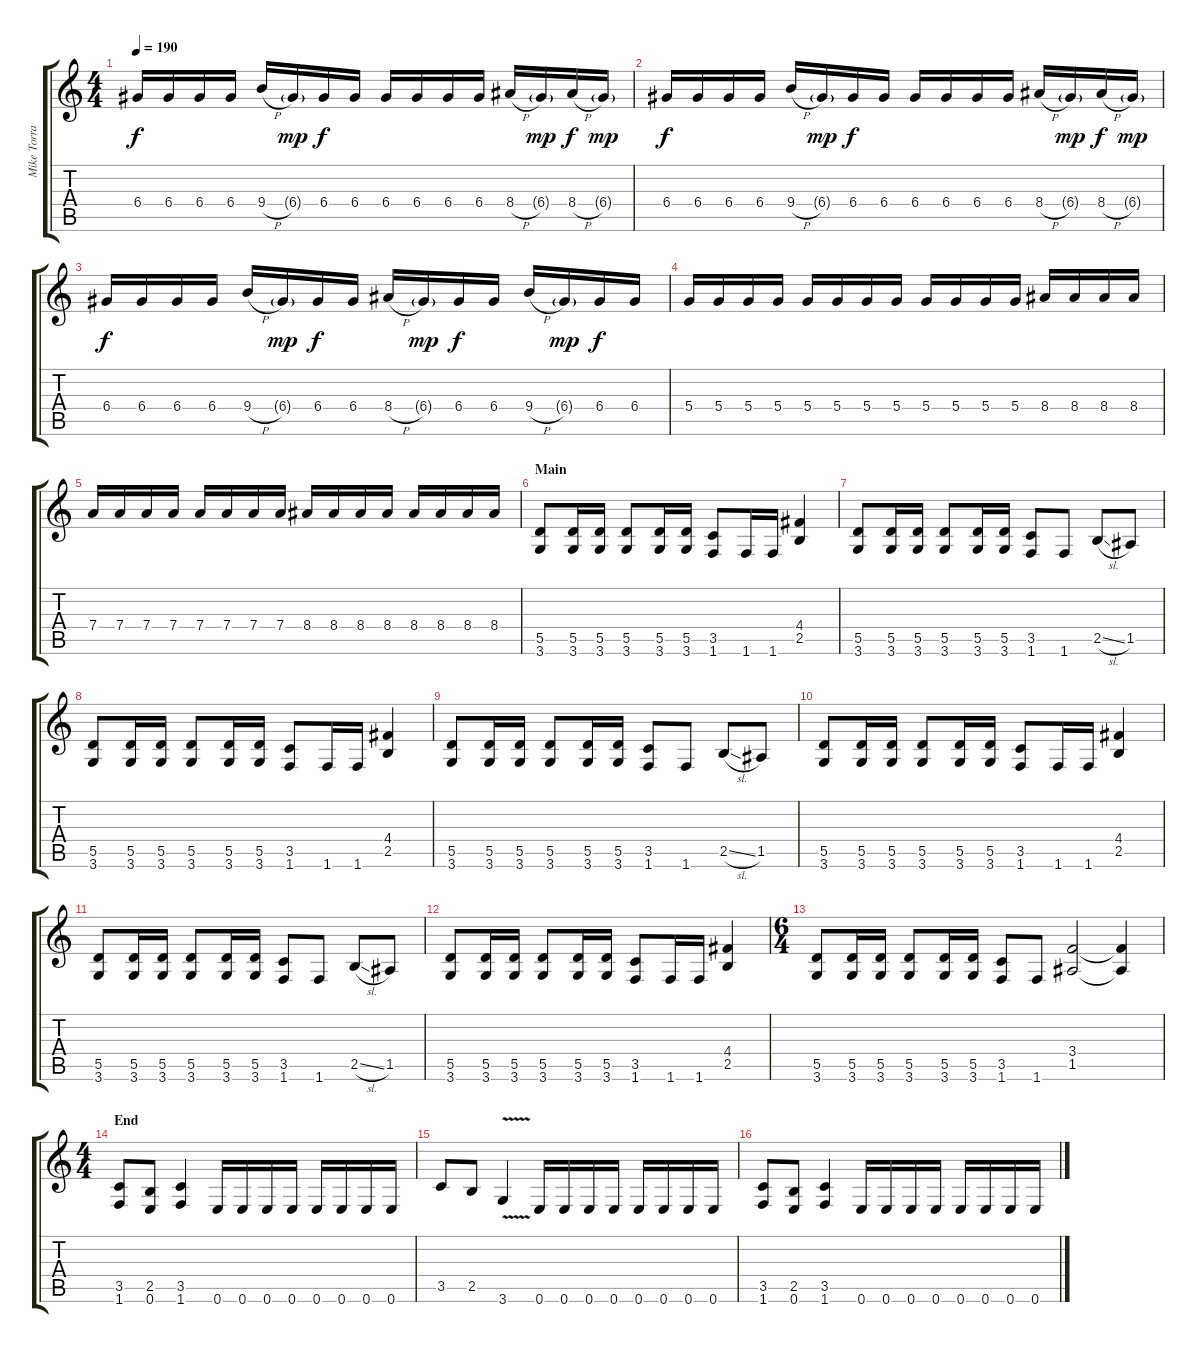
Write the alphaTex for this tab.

\track ("Mike Torrao" "Mike Torra") {instrument distortionguitar}
\staff {score tabs}
\tuning (E4 B3 G3 D3 A2 E2) {hide}
\ts (4 4)
\tempo 190
\clef g2
\ks c
6.4.16{dy f} 6.4.16 6.4.16 6.4.16 9.4{h}.16 6.4{g}.16{dy mp} 6.4.16{dy f} 6.4.16 6.4.16 6.4.16 6.4.16 6.4.16 8.4{h}.16 6.4{g}.16{dy mp} 8.4{h}.16{dy f} 6.4{g}.16{dy mp} |
6.4.16{dy f} 6.4.16 6.4.16 6.4.16 9.4{h}.16 6.4{g}.16{dy mp} 6.4.16{dy f} 6.4.16 6.4.16 6.4.16 6.4.16 6.4.16 8.4{h}.16 6.4{g}.16{dy mp} 8.4{h}.16{dy f} 6.4{g}.16{dy mp} |
6.4.16{dy f} 6.4.16 6.4.16 6.4.16 9.4{h}.16 6.4{g}.16{dy mp} 6.4.16{dy f} 6.4.16 8.4{h}.16 6.4{g}.16{dy mp} 6.4.16{dy f} 6.4.16 9.4{h}.16 6.4{g}.16{dy mp} 6.4.16{dy f} 6.4.16 |
5.4.16 5.4.16 5.4.16 5.4.16 5.4.16 5.4.16 5.4.16 5.4.16 5.4.16 5.4.16 5.4.16 5.4.16 8.4.16 8.4.16 8.4.16 8.4.16 |
7.4.16 7.4.16 7.4.16 7.4.16 7.4.16 7.4.16 7.4.16 7.4.16 8.4.16 8.4.16 8.4.16 8.4.16 8.4.16 8.4.16 8.4.16 8.4.16 |
\section ("" "Main")
(5.5 3.6).8 (5.5 3.6).16 (5.5 3.6).16 (5.5 3.6).8 (5.5 3.6).16 (5.5 3.6).16 (3.5 1.6).8 1.6.16 1.6.16 (4.4 2.5).4 |
(5.5 3.6).8 (5.5 3.6).16 (5.5 3.6).16 (5.5 3.6).8 (5.5 3.6).16 (5.5 3.6).16 (3.5 1.6).8 1.6.8 2.5{sl}.8 1.5.8 |
(5.5 3.6).8 (5.5 3.6).16 (5.5 3.6).16 (5.5 3.6).8 (5.5 3.6).16 (5.5 3.6).16 (3.5 1.6).8 1.6.16 1.6.16 (4.4 2.5).4 |
(5.5 3.6).8 (5.5 3.6).16 (5.5 3.6).16 (5.5 3.6).8 (5.5 3.6).16 (5.5 3.6).16 (3.5 1.6).8 1.6.8 2.5{sl}.8 1.5.8 |
(5.5 3.6).8 (5.5 3.6).16 (5.5 3.6).16 (5.5 3.6).8 (5.5 3.6).16 (5.5 3.6).16 (3.5 1.6).8 1.6.16 1.6.16 (4.4 2.5).4 |
(5.5 3.6).8 (5.5 3.6).16 (5.5 3.6).16 (5.5 3.6).8 (5.5 3.6).16 (5.5 3.6).16 (3.5 1.6).8 1.6.8 2.5{sl}.8 1.5.8 |
(5.5 3.6).8 (5.5 3.6).16 (5.5 3.6).16 (5.5 3.6).8 (5.5 3.6).16 (5.5 3.6).16 (3.5 1.6).8 1.6.16 1.6.16 (4.4 2.5).4 |
\ts (6 4)
(5.5 3.6).8 (5.5 3.6).16 (5.5 3.6).16 (5.5 3.6).8 (5.5 3.6).16 (5.5 3.6).16 (3.5 1.6).8 1.6.8 (3.4 1.5).2 (3.4{t} 1.5{t}).4 |
\ts (4 4)
\section ("" "End")
(3.5 1.6).8 (2.5 0.6).8 (3.5 1.6).4 0.6.16 0.6.16 0.6.16 0.6.16 0.6.16 0.6.16 0.6.16 0.6.16 |
3.5.8 2.5.8 3.6{v}.4 0.6.16 0.6.16 0.6.16 0.6.16 0.6.16 0.6.16 0.6.16 0.6.16 |
(3.5 1.6).8 (2.5 0.6).8 (3.5 1.6).4 0.6.16 0.6.16 0.6.16 0.6.16 0.6.16 0.6.16 0.6.16 0.6.16
